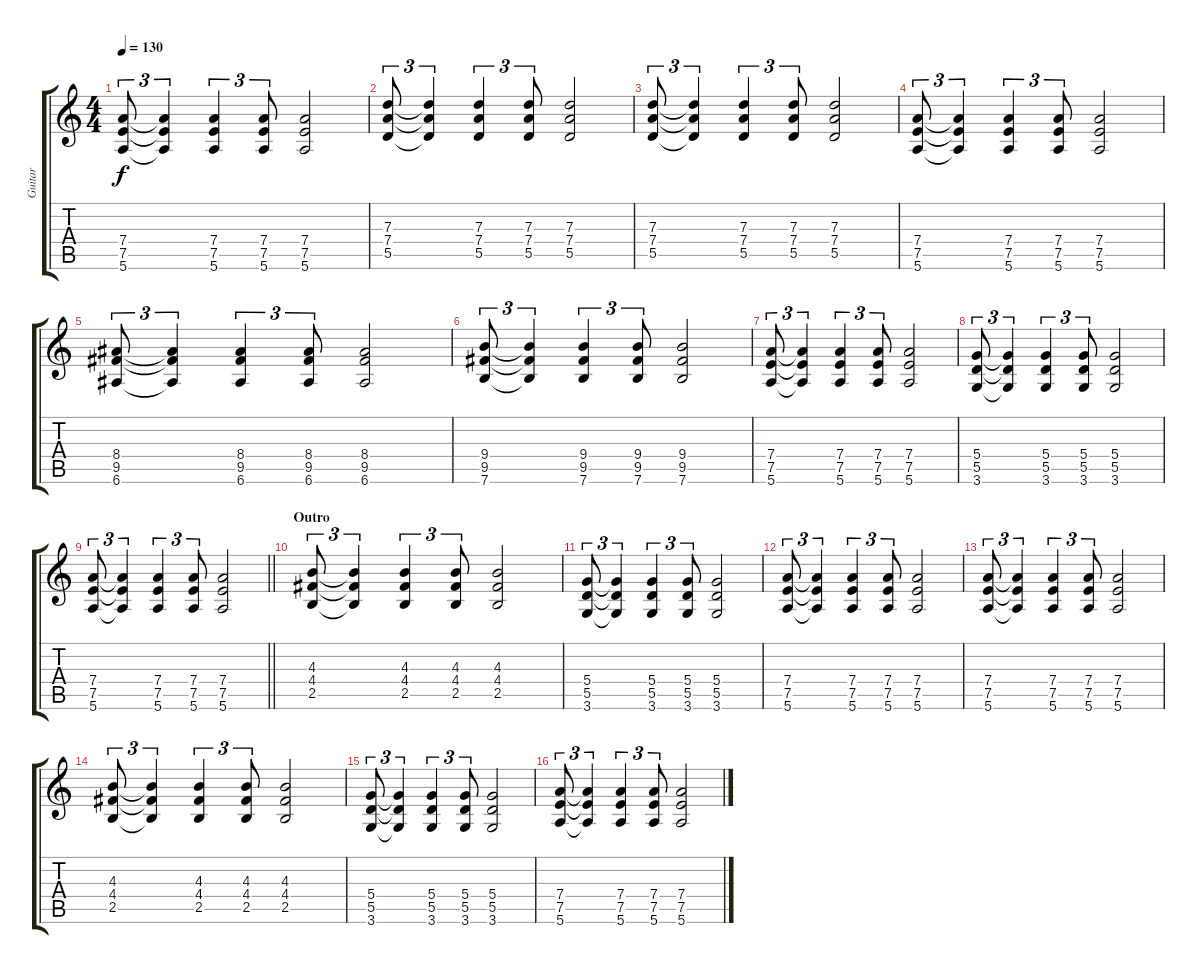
\track ("Guitar" "Guitar") {instrument distortionguitar}
\staff {score tabs}
\tuning (E4 B3 G3 D3 A2 E2) {hide}
\ts (4 4)
\tempo 130
\clef g2
\ks c
(7.4 7.5 5.6).8{tu (3 2) dy f} (7.4{t} 7.5{t} 5.6{t}).4{tu (3 2)} (7.4 7.5 5.6).4{tu (3 2)} (7.4 7.5 5.6).8{tu (3 2)} (7.4 7.5 5.6).2 |
(7.3 7.4 5.5).8{tu (3 2)} (7.3{t} 7.4{t} 5.5{t}).4{tu (3 2)} (7.3 7.4 5.5).4{tu (3 2)} (7.3 7.4 5.5).8{tu (3 2)} (7.3 7.4 5.5).2 |
(7.3 7.4 5.5).8{tu (3 2)} (7.3{t} 7.4{t} 5.5{t}).4{tu (3 2)} (7.3 7.4 5.5).4{tu (3 2)} (7.3 7.4 5.5).8{tu (3 2)} (7.3 7.4 5.5).2 |
(7.4 7.5 5.6).8{tu (3 2)} (7.4{t} 7.5{t} 5.6{t}).4{tu (3 2)} (7.4 7.5 5.6).4{tu (3 2)} (7.4 7.5 5.6).8{tu (3 2)} (7.4 7.5 5.6).2 |
(8.4 9.5 6.6).8{tu (3 2)} (8.4{t} 9.5{t} 6.6{t}).4{tu (3 2)} (8.4 9.5 6.6).4{tu (3 2)} (8.4 9.5 6.6).8{tu (3 2)} (8.4 9.5 6.6).2 |
(9.4 9.5 7.6).8{tu (3 2)} (9.4{t} 9.5{t} 7.6{t}).4{tu (3 2)} (9.4 9.5 7.6).4{tu (3 2)} (9.4 9.5 7.6).8{tu (3 2)} (9.4 9.5 7.6).2 |
(7.4 7.5 5.6).8{tu (3 2)} (7.4{t} 7.5{t} 5.6{t}).4{tu (3 2)} (7.4 7.5 5.6).4{tu (3 2)} (7.4 7.5 5.6).8{tu (3 2)} (7.4 7.5 5.6).2 |
(5.4 5.5 3.6).8{tu (3 2)} (5.4{t} 5.5{t} 3.6{t}).4{tu (3 2)} (5.4 5.5 3.6).4{tu (3 2)} (5.4 5.5 3.6).8{tu (3 2)} (5.4 5.5 3.6).2 |
\barLineRight lightlight
(7.4 7.5 5.6).8{tu (3 2)} (7.4{t} 7.5{t} 5.6{t}).4{tu (3 2)} (7.4 7.5 5.6).4{tu (3 2)} (7.4 7.5 5.6).8{tu (3 2)} (7.4 7.5 5.6).2 |
\section ("" "Outro")
(4.3 4.4 2.5).8{tu (3 2)} (4.3{t} 4.4{t} 2.5{t}).4{tu (3 2)} (4.3 4.4 2.5).4{tu (3 2)} (4.3 4.4 2.5).8{tu (3 2)} (4.3 4.4 2.5).2 |
(5.4 5.5 3.6).8{tu (3 2)} (5.4{t} 5.5{t} 3.6{t}).4{tu (3 2)} (5.4 5.5 3.6).4{tu (3 2)} (5.4 5.5 3.6).8{tu (3 2)} (5.4 5.5 3.6).2 |
(7.4 7.5 5.6).8{tu (3 2)} (7.4{t} 7.5{t} 5.6{t}).4{tu (3 2)} (7.4 7.5 5.6).4{tu (3 2)} (7.4 7.5 5.6).8{tu (3 2)} (7.4 7.5 5.6).2 |
(7.4 7.5 5.6).8{tu (3 2)} (7.4{t} 7.5{t} 5.6{t}).4{tu (3 2)} (7.4 7.5 5.6).4{tu (3 2)} (7.4 7.5 5.6).8{tu (3 2)} (7.4 7.5 5.6).2 |
(4.3 4.4 2.5).8{tu (3 2)} (4.3{t} 4.4{t} 2.5{t}).4{tu (3 2)} (4.3 4.4 2.5).4{tu (3 2)} (4.3 4.4 2.5).8{tu (3 2)} (4.3 4.4 2.5).2 |
(5.4 5.5 3.6).8{tu (3 2)} (5.4{t} 5.5{t} 3.6{t}).4{tu (3 2)} (5.4 5.5 3.6).4{tu (3 2)} (5.4 5.5 3.6).8{tu (3 2)} (5.4 5.5 3.6).2 |
(7.4 7.5 5.6).8{tu (3 2)} (7.4{t} 7.5{t} 5.6{t}).4{tu (3 2)} (7.4 7.5 5.6).4{tu (3 2)} (7.4 7.5 5.6).8{tu (3 2)} (7.4 7.5 5.6).2
